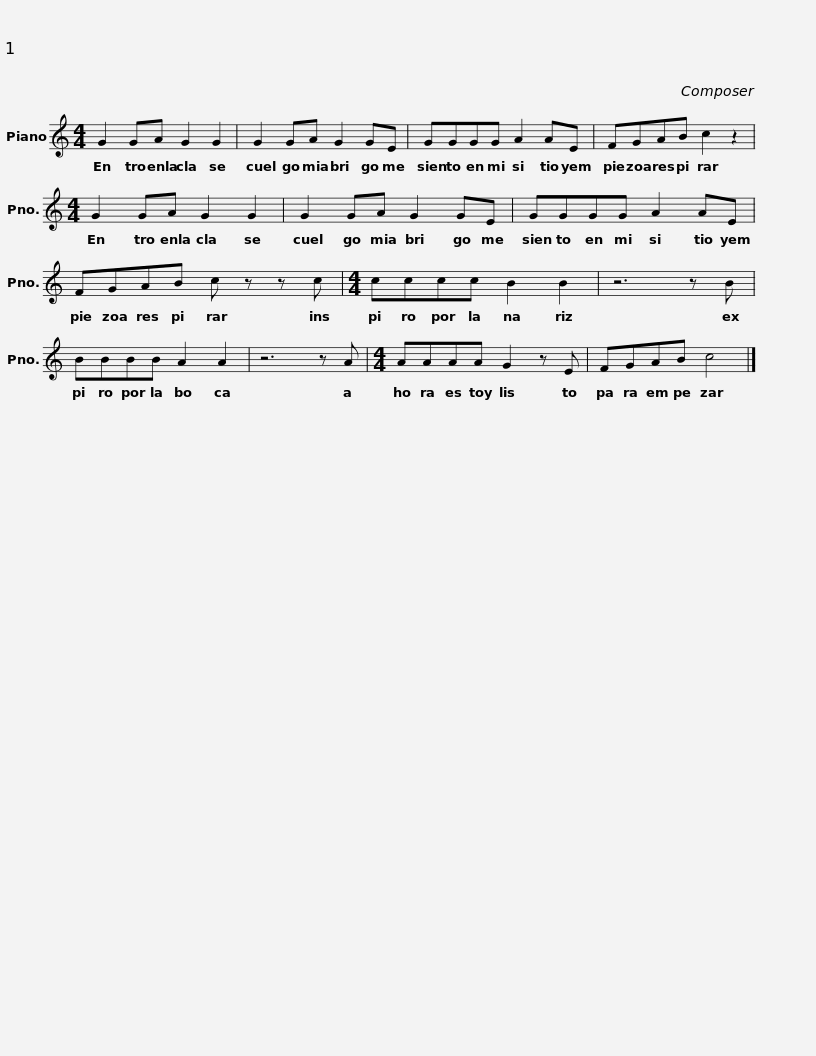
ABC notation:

X:1
L:1/8
M:4/4
I:linebreak $
K:C
V:1 treble
V:1
 G2 GA G2 G2 | G2 GA G2 GE | GGGG A2 AE | FGAB c2 z2 |$[M:4/4] G2 GA G2 G2 | %5
 G2 GA G2 GE | GGGG A2 AE | FGAB c z z c |$[M:4/4] cccc B2 B2 | z6 z B | %10
 BBBB A2 A2 | z6 z A |$[M:4/4] AAAA G2 z E | FGAB c4 |] %14
